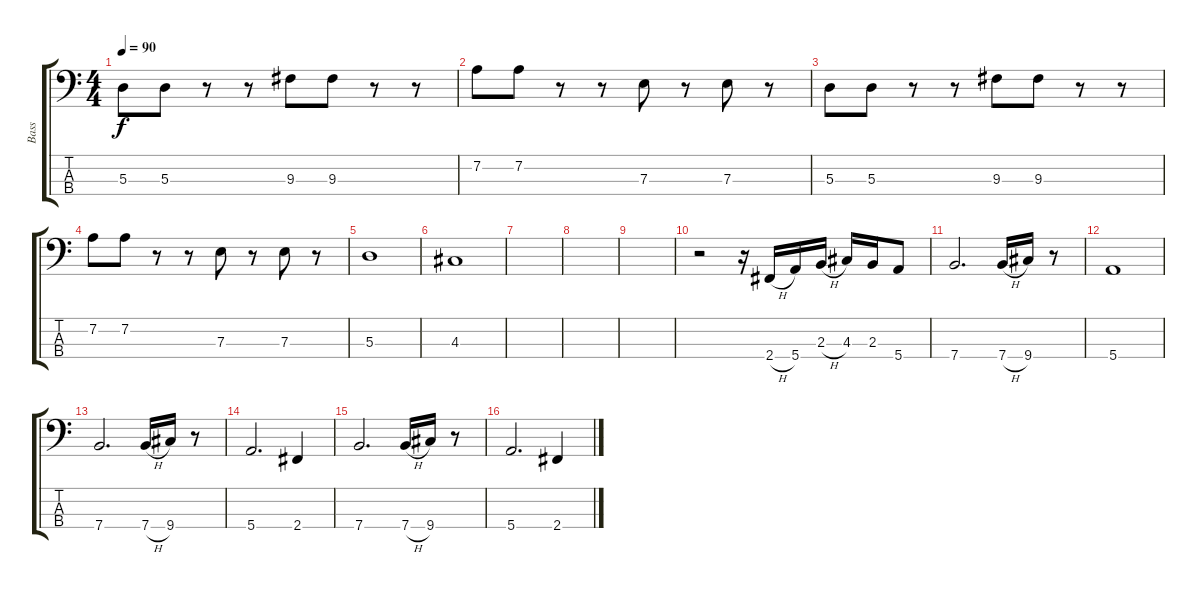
\track ("Bass" "Bass") {instrument electricbassfinger}
\staff {score tabs}
\tuning (G2 D2 A1 E1) {hide}
\ts (4 4)
\tempo 90
\clef f4
\ks c
5.3.8{dy f} 5.3.8 r.8 r.8 9.3.8 9.3.8 r.8 r.8 |
7.2.8 7.2.8 r.8 r.8 7.3.8 r.8 7.3.8 r.8 |
5.3.8 5.3.8 r.8 r.8 9.3.8 9.3.8 r.8 r.8 |
7.2.8 7.2.8 r.8 r.8 7.3.8 r.8 7.3.8 r.8 |
5.3.1 |
4.3.1 |
|
|
|
r.2 r.16 2.4{h}.16 5.4.16 2.3{h}.16 4.3.16 2.3.16 5.4.8 |
7.4.2{d} 7.4{h}.16 9.4.16 r.8 |
5.4.1 |
7.4.2{d} 7.4{h}.16 9.4.16 r.8 |
5.4.2{d} 2.4.4 |
7.4.2{d} 7.4{h}.16 9.4.16 r.8 |
5.4.2{d} 2.4.4
